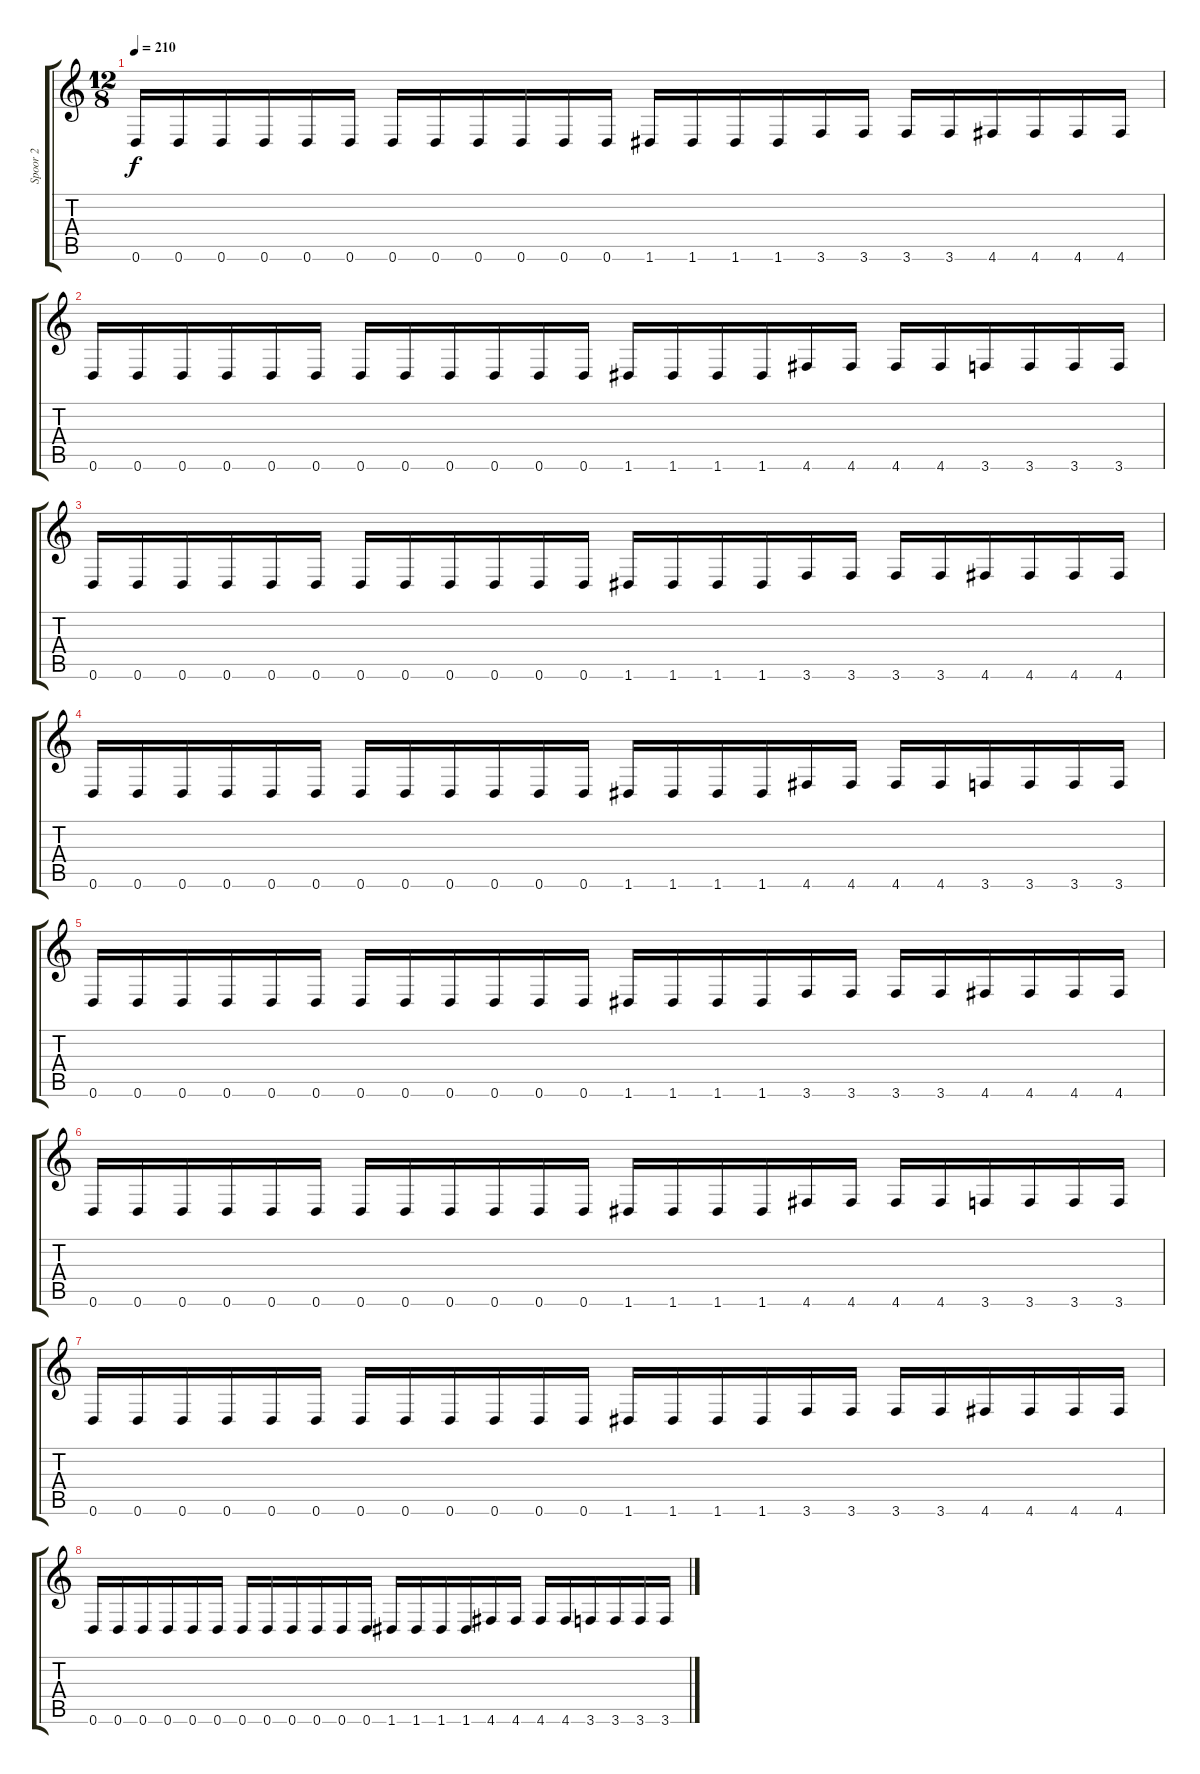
\track ("Spoor 2" "Spoor 2") {instrument distortionguitar}
\staff {score tabs}
\tuning (E4 B3 G3 D3 A2 D2) {hide}
\ts (12 8)
\tempo 210
\clef g2
\ks c
0.6.16{dy f} 0.6.16 0.6.16 0.6.16 0.6.16 0.6.16 0.6.16 0.6.16 0.6.16 0.6.16 0.6.16 0.6.16 1.6.16 1.6.16 1.6.16 1.6.16 3.6.16 3.6.16 3.6.16 3.6.16 4.6.16 4.6.16 4.6.16 4.6.16 |
0.6.16 0.6.16 0.6.16 0.6.16 0.6.16 0.6.16 0.6.16 0.6.16 0.6.16 0.6.16 0.6.16 0.6.16 1.6.16 1.6.16 1.6.16 1.6.16 4.6.16 4.6.16 4.6.16 4.6.16 3.6.16 3.6.16 3.6.16 3.6.16 |
0.6.16 0.6.16 0.6.16 0.6.16 0.6.16 0.6.16 0.6.16 0.6.16 0.6.16 0.6.16 0.6.16 0.6.16 1.6.16 1.6.16 1.6.16 1.6.16 3.6.16 3.6.16 3.6.16 3.6.16 4.6.16 4.6.16 4.6.16 4.6.16 |
0.6.16 0.6.16 0.6.16 0.6.16 0.6.16 0.6.16 0.6.16 0.6.16 0.6.16 0.6.16 0.6.16 0.6.16 1.6.16 1.6.16 1.6.16 1.6.16 4.6.16 4.6.16 4.6.16 4.6.16 3.6.16 3.6.16 3.6.16 3.6.16 |
0.6.16 0.6.16 0.6.16 0.6.16 0.6.16 0.6.16 0.6.16 0.6.16 0.6.16 0.6.16 0.6.16 0.6.16 1.6.16 1.6.16 1.6.16 1.6.16 3.6.16 3.6.16 3.6.16 3.6.16 4.6.16 4.6.16 4.6.16 4.6.16 |
0.6.16 0.6.16 0.6.16 0.6.16 0.6.16 0.6.16 0.6.16 0.6.16 0.6.16 0.6.16 0.6.16 0.6.16 1.6.16 1.6.16 1.6.16 1.6.16 4.6.16 4.6.16 4.6.16 4.6.16 3.6.16 3.6.16 3.6.16 3.6.16 |
0.6.16 0.6.16 0.6.16 0.6.16 0.6.16 0.6.16 0.6.16 0.6.16 0.6.16 0.6.16 0.6.16 0.6.16 1.6.16 1.6.16 1.6.16 1.6.16 3.6.16 3.6.16 3.6.16 3.6.16 4.6.16 4.6.16 4.6.16 4.6.16 |
0.6.16 0.6.16 0.6.16 0.6.16 0.6.16 0.6.16 0.6.16 0.6.16 0.6.16 0.6.16 0.6.16 0.6.16 1.6.16 1.6.16 1.6.16 1.6.16 4.6.16 4.6.16 4.6.16 4.6.16 3.6.16 3.6.16 3.6.16 3.6.16
